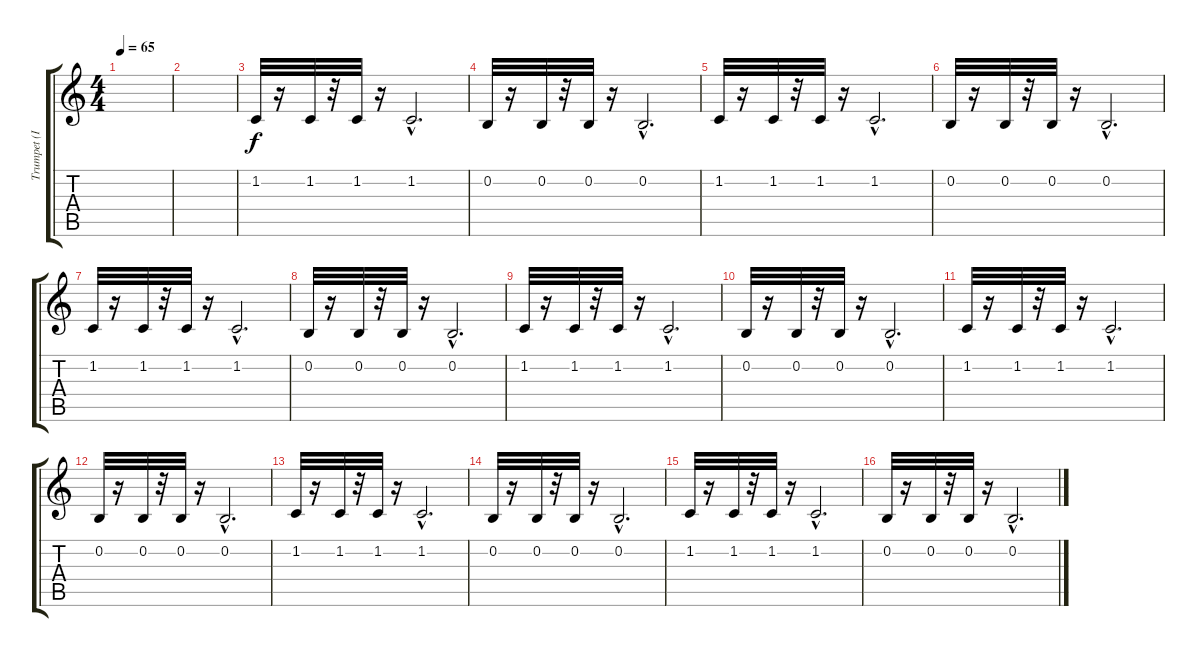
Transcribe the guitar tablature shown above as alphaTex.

\track ("Trumpet (Ian McDonald)" "Trumpet (I") {instrument trumpet}
\staff {score tabs}
\tuning (E4 B3 G3 D3 A2 E2) {hide}
\ts (4 4)
\tempo 65
\clef g2
\ks c
|
|
1.2.32 r.16 1.2.32 r.32 1.2.32 r.16 1.2{hac}.2{d} |
0.2.32 r.16 0.2.32 r.32 0.2.32 r.16 0.2{hac}.2{d} |
1.2.32 r.16 1.2.32 r.32 1.2.32 r.16 1.2{hac}.2{d} |
0.2.32 r.16 0.2.32 r.32 0.2.32 r.16 0.2{hac}.2{d} |
1.2.32 r.16 1.2.32 r.32 1.2.32 r.16 1.2{hac}.2{d} |
0.2.32 r.16 0.2.32 r.32 0.2.32 r.16 0.2{hac}.2{d} |
1.2.32 r.16 1.2.32 r.32 1.2.32 r.16 1.2{hac}.2{d} |
0.2.32 r.16 0.2.32 r.32 0.2.32 r.16 0.2{hac}.2{d} |
1.2.32 r.16 1.2.32 r.32 1.2.32 r.16 1.2{hac}.2{d} |
0.2.32 r.16 0.2.32 r.32 0.2.32 r.16 0.2{hac}.2{d} |
1.2.32 r.16 1.2.32 r.32 1.2.32 r.16 1.2{hac}.2{d} |
0.2.32 r.16 0.2.32 r.32 0.2.32 r.16 0.2{hac}.2{d} |
1.2.32 r.16 1.2.32 r.32 1.2.32 r.16 1.2{hac}.2{d} |
0.2.32 r.16 0.2.32 r.32 0.2.32 r.16 0.2{hac}.2{d}
